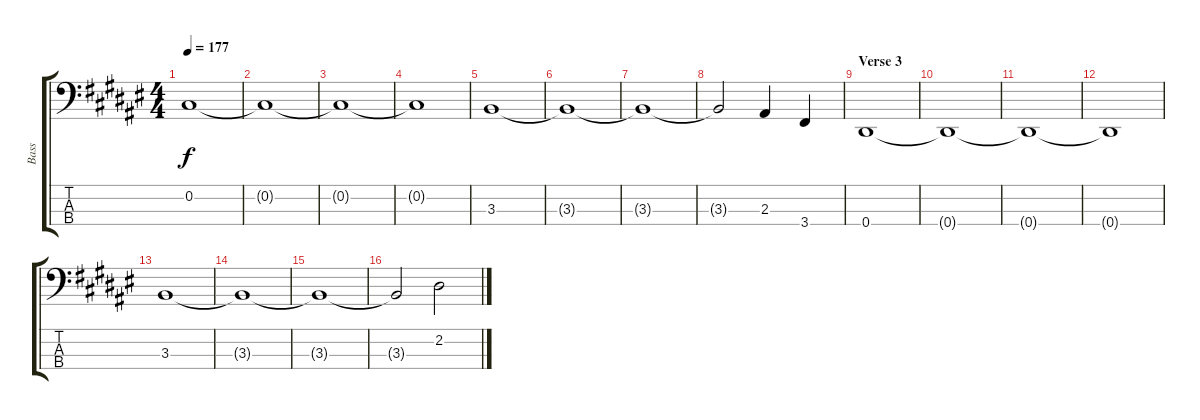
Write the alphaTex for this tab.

\track ("Bass" "Bass") {instrument fretlessbass}
\staff {score tabs}
\tuning (Gb2 Db2 Ab1 Eb1) {hide}
\ts (4 4)
\tempo 177
\clef f4
\ks d#minor
0.2.1{dy f} |
0.2{t}.1 |
0.2{t}.1 |
0.2{t}.1 |
3.3.1 |
3.3{t}.1 |
3.3{t}.1 |
3.3{t}.2 2.3.4 3.4.4 |
\section ("" "Verse 3")
0.4.1 |
0.4{t}.1 |
0.4{t}.1 |
0.4{t}.1 |
3.3.1 |
3.3{t}.1 |
3.3{t}.1 |
3.3{t}.2 2.2.2
